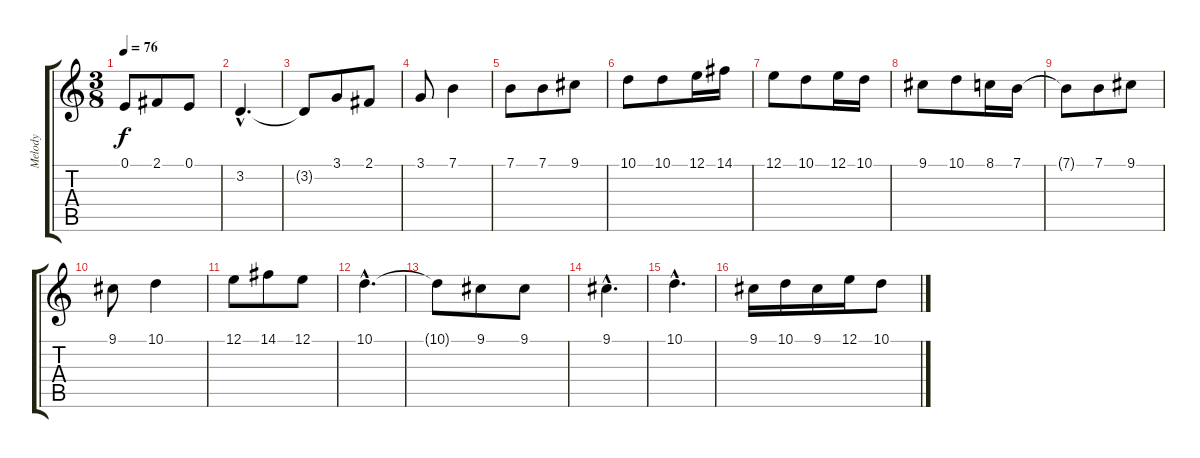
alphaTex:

\track ("Melody              " "Melody    ") {instrument altosax}
\staff {score tabs}
\tuning (E4 B3 G3 D3 A2 E2) {hide}
\ts (3 8)
\tempo 76
\clef g2
\ks c
0.1.8{dy f} 2.1.8 0.1.8 |
3.2{hac}.4{d} |
3.2{t}.8 3.1.8 2.1.8 |
3.1.8 7.1.4 |
7.1.8 7.1.8 9.1.8 |
10.1.8 10.1.8 12.1.16 14.1.16 |
12.1.8 10.1.8 12.1.16 10.1.16 |
9.1.8 10.1.8 8.1.16 7.1.16 |
7.1{t}.8 7.1.8 9.1.8 |
9.1.8 10.1.4 |
12.1.8 14.1.8 12.1.8 |
10.1{hac}.4{d} |
10.1{t}.8 9.1.8 9.1.8 |
9.1{hac}.4{d} |
10.1{hac}.4{d} |
9.1.16 10.1.16 9.1.16 12.1.16 10.1.8
